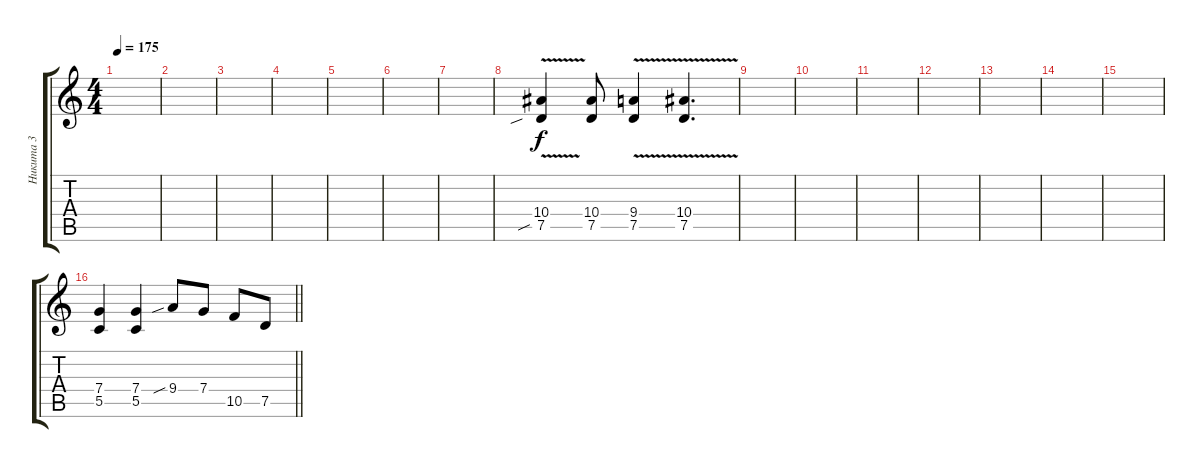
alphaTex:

\track ("Никита 3" "Никита 3") {instrument distortionguitar}
\staff {score tabs}
\tuning (D4 A3 F3 C3 G2 D2) {hide}
\ts (4 4)
\tempo 175
\clef g2
\ks c
|
|
|
|
|
|
|
(10.4 7.5{v sib}).4 (10.4 7.5).8 (9.4 7.5{v}).4 (10.4 7.5{v}).4{d} |
|
|
|
|
|
|
|
\barLineRight lightlight
(7.4 5.5).4 (7.4 5.5).4 9.4{sib}.8 7.4.8 10.5.8 7.5.8
